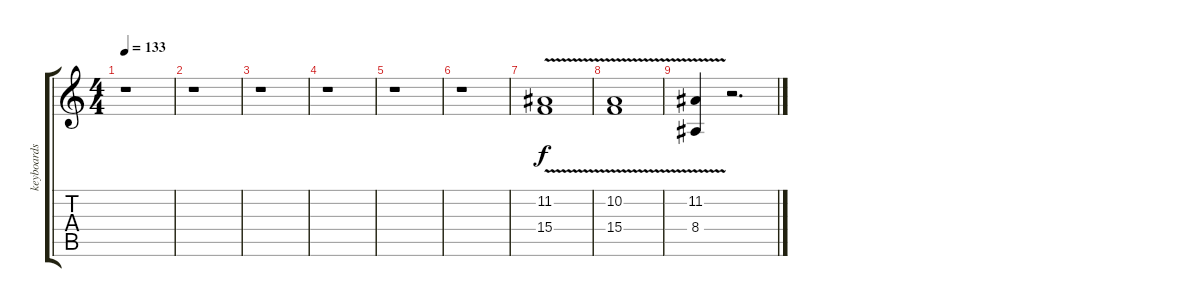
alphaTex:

\track ("keyboards ollausson" "keyboards ") {instrument violin}
\staff {score tabs}
\tuning (E4 B3 G3 D3 A2 E2) {hide}
\ts (4 4)
\tempo 133
\clef g2
\ks c
r.1{dy f} |
r.1 |
r.1 |
r.1 |
r.1 |
r.1 |
(11.2{v} 15.4{v}).1 |
(10.2{v} 15.4{v}).1 |
(11.2{v} 8.4{v}).4 r.2{d}
